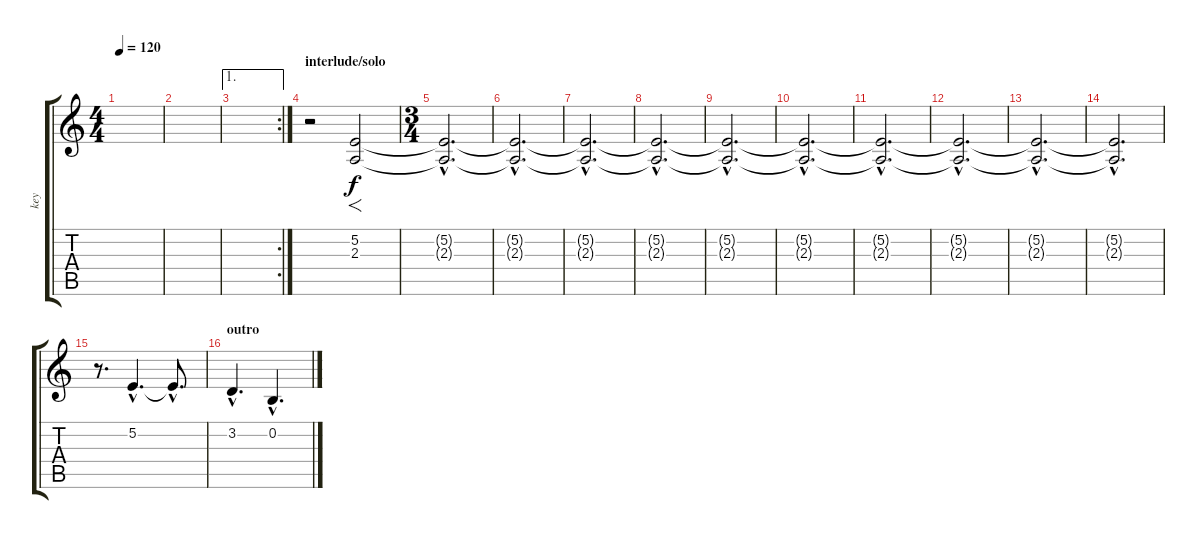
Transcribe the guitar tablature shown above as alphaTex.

\track ("key" "key") {instrument stringensemble1}
\staff {score tabs}
\tuning (E4 B3 G3 D3 A2 E2) {hide}
\ts (4 4)
\tempo 120
\clef g2
\ks c
|
|
\ae 1
\rc 2
|
\section ("" "interlude/solo")
r.2 (5.2 2.3).2{f} |
\ts (3 4)
(5.2{hac t} 2.3{hac t}).2{d} |
(5.2{hac t} 2.3{hac t}).2{d} |
(5.2{hac t} 2.3{hac t}).2{d} |
(5.2{hac t} 2.3{hac t}).2{d} |
(5.2{hac t} 2.3{hac t}).2{d} |
(5.2{hac t} 2.3{hac t}).2{d} |
(5.2{hac t} 2.3{hac t}).2{d} |
(5.2{hac t} 2.3{hac t}).2{d volume 0} |
(5.2{hac t} 2.3{hac t}).2{d} |
(5.2{hac t} 2.3{hac t}).2{d} |
r.8{d} 5.2{hac}.4{d volume 10 instrument reversecymbal} 5.2{hac t}.8{d} |
\section ("" "outro")
3.2{hac}.4{d volume 8 instrument reversecymbal} 0.2{hac}.4{d volume 5}
